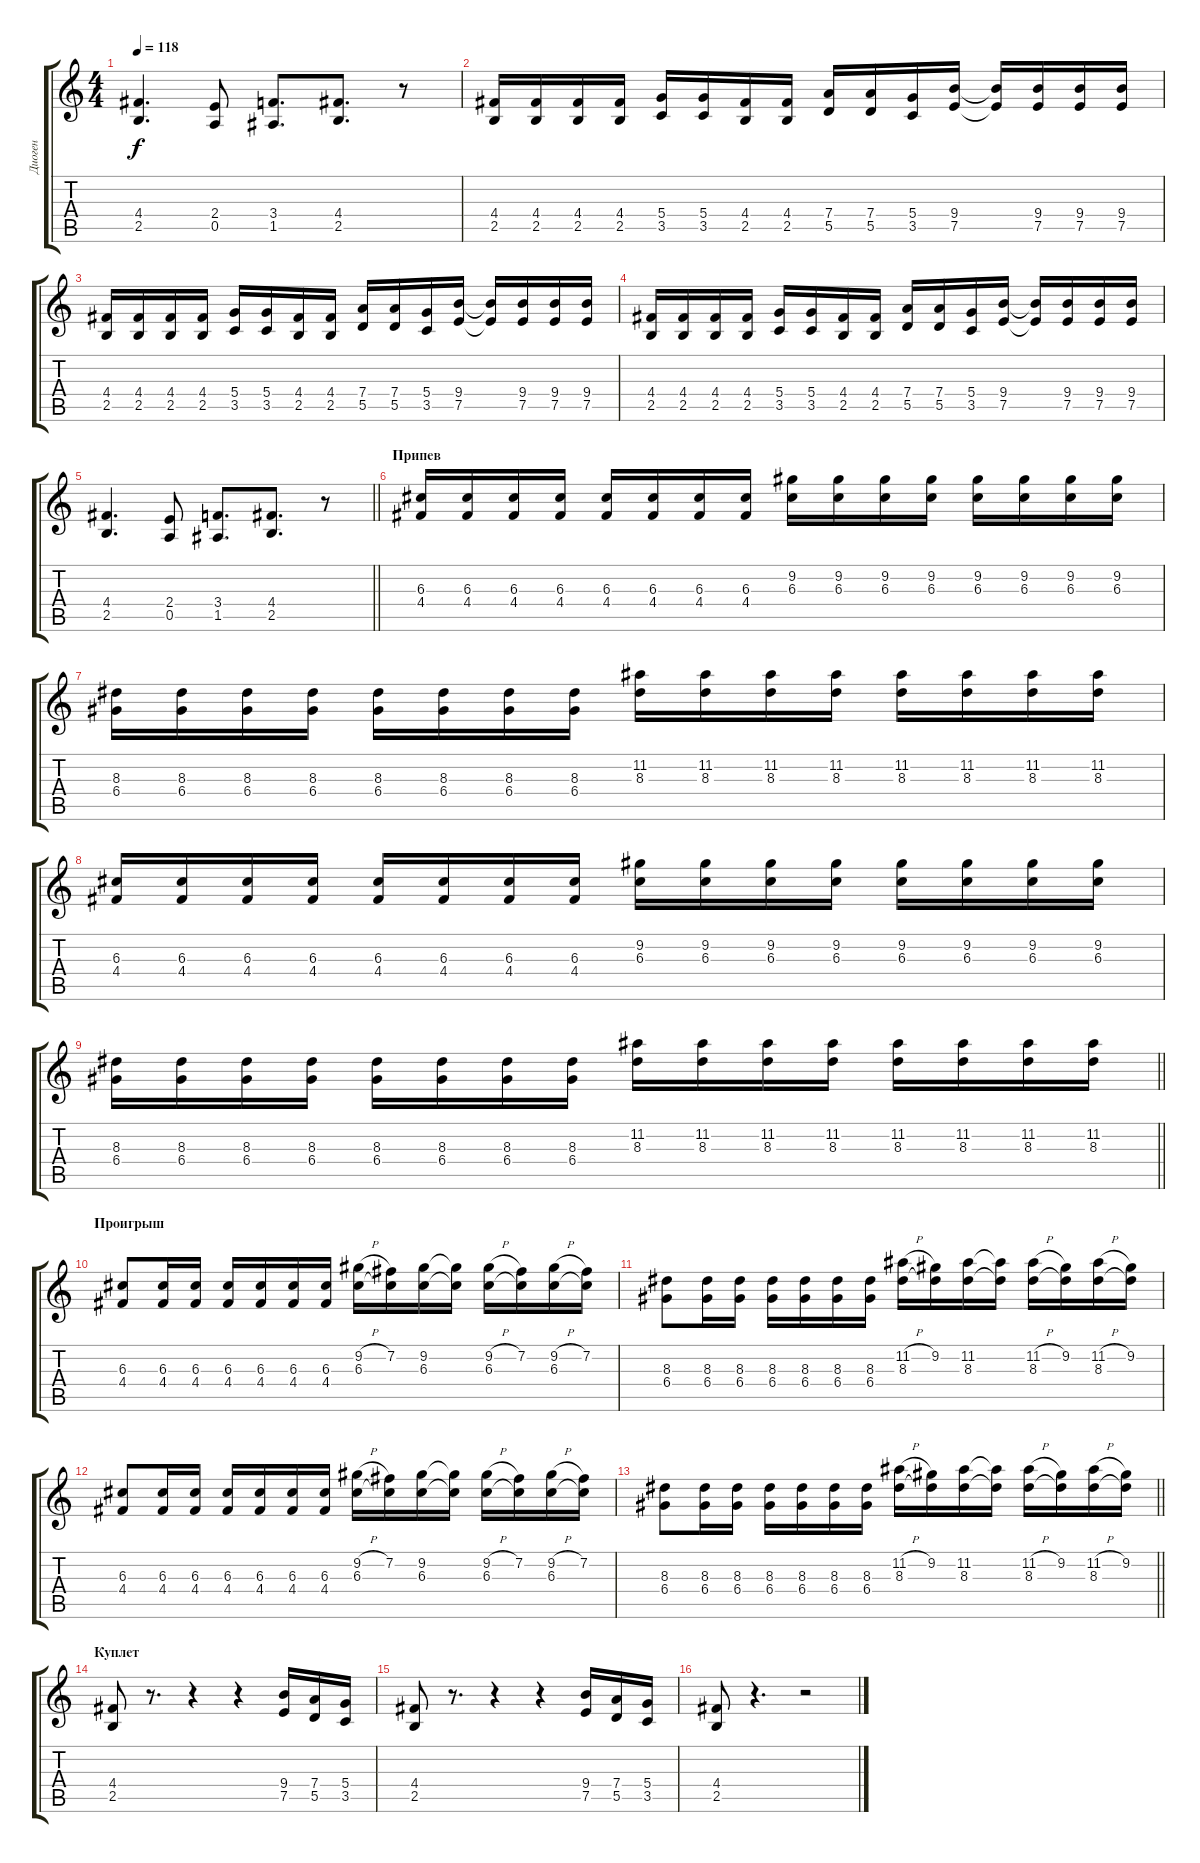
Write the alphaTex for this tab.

\track ("Диоген" "Диоген") {instrument overdrivenguitar}
\staff {score tabs}
\tuning (E4 B3 G3 D3 A2 E2) {hide}
\ts (4 4)
\tempo 118
\clef g2
\ks c
(4.4 2.5).4{d dy f} (2.4 0.5).8 (3.4 1.5).8{d} (4.4 2.5).8{d} r.8 |
(4.4 2.5).16 (4.4 2.5).16 (4.4 2.5).16 (4.4 2.5).16 (5.4 3.5).16 (5.4 3.5).16 (4.4 2.5).16 (4.4 2.5).16 (7.4 5.5).16 (7.4 5.5).16 (5.4 3.5).16 (9.4 7.5).16 (9.4{t} 7.5{t}).16 (9.4 7.5).16 (9.4 7.5).16 (9.4 7.5).16 |
(4.4 2.5).16 (4.4 2.5).16 (4.4 2.5).16 (4.4 2.5).16 (5.4 3.5).16 (5.4 3.5).16 (4.4 2.5).16 (4.4 2.5).16 (7.4 5.5).16 (7.4 5.5).16 (5.4 3.5).16 (9.4 7.5).16 (9.4{t} 7.5{t}).16 (9.4 7.5).16 (9.4 7.5).16 (9.4 7.5).16 |
(4.4 2.5).16 (4.4 2.5).16 (4.4 2.5).16 (4.4 2.5).16 (5.4 3.5).16 (5.4 3.5).16 (4.4 2.5).16 (4.4 2.5).16 (7.4 5.5).16 (7.4 5.5).16 (5.4 3.5).16 (9.4 7.5).16 (9.4{t} 7.5{t}).16 (9.4 7.5).16 (9.4 7.5).16 (9.4 7.5).16 |
\barLineRight lightlight
(4.4 2.5).4{d} (2.4 0.5).8 (3.4 1.5).8{d} (4.4 2.5).8{d} r.8 |
\section ("" "Припев")
(6.3 4.4).16 (6.3 4.4).16 (6.3 4.4).16 (6.3 4.4).16 (6.3 4.4).16 (6.3 4.4).16 (6.3 4.4).16 (6.3 4.4).16 (9.2 6.3).16 (9.2 6.3).16 (9.2 6.3).16 (9.2 6.3).16 (9.2 6.3).16 (9.2 6.3).16 (9.2 6.3).16 (9.2 6.3).16 |
(8.3 6.4).16 (8.3 6.4).16 (8.3 6.4).16 (8.3 6.4).16 (8.3 6.4).16 (8.3 6.4).16 (8.3 6.4).16 (8.3 6.4).16 (11.2 8.3).16 (11.2 8.3).16 (11.2 8.3).16 (11.2 8.3).16 (11.2 8.3).16 (11.2 8.3).16 (11.2 8.3).16 (11.2 8.3).16 |
(6.3 4.4).16 (6.3 4.4).16 (6.3 4.4).16 (6.3 4.4).16 (6.3 4.4).16 (6.3 4.4).16 (6.3 4.4).16 (6.3 4.4).16 (9.2 6.3).16 (9.2 6.3).16 (9.2 6.3).16 (9.2 6.3).16 (9.2 6.3).16 (9.2 6.3).16 (9.2 6.3).16 (9.2 6.3).16 |
\barLineRight lightlight
(8.3 6.4).16 (8.3 6.4).16 (8.3 6.4).16 (8.3 6.4).16 (8.3 6.4).16 (8.3 6.4).16 (8.3 6.4).16 (8.3 6.4).16 (11.2 8.3).16 (11.2 8.3).16 (11.2 8.3).16 (11.2 8.3).16 (11.2 8.3).16 (11.2 8.3).16 (11.2 8.3).16 (11.2 8.3).16 |
\section ("" "Проигрыш")
(6.3 4.4).8 (6.3 4.4).16 (6.3 4.4).16 (6.3 4.4).16 (6.3 4.4).16 (6.3 4.4).16 (6.3 4.4).16 (9.2{h} 6.3).16 (7.2 6.3{t}).16 (9.2 6.3).16 (9.2{t} 6.3{t}).16 (9.2{h} 6.3).16 (7.2 6.3{t}).16 (9.2{h} 6.3).16 (7.2 6.3{t}).16 |
(8.3 6.4).8 (8.3 6.4).16 (8.3 6.4).16 (8.3 6.4).16 (8.3 6.4).16 (8.3 6.4).16 (8.3 6.4).16 (11.2{h} 8.3).16 (9.2 8.3{t}).16 (11.2 8.3).16 (11.2{t} 8.3{t}).16 (11.2{h} 8.3).16 (9.2 8.3{t}).16 (11.2{h} 8.3).16 (9.2 8.3{t}).16 |
(6.3 4.4).8 (6.3 4.4).16 (6.3 4.4).16 (6.3 4.4).16 (6.3 4.4).16 (6.3 4.4).16 (6.3 4.4).16 (9.2{h} 6.3).16 (7.2 6.3{t}).16 (9.2 6.3).16 (9.2{t} 6.3{t}).16 (9.2{h} 6.3).16 (7.2 6.3{t}).16 (9.2{h} 6.3).16 (7.2 6.3{t}).16 |
\barLineRight lightlight
(8.3 6.4).8 (8.3 6.4).16 (8.3 6.4).16 (8.3 6.4).16 (8.3 6.4).16 (8.3 6.4).16 (8.3 6.4).16 (11.2{h} 8.3).16 (9.2 8.3{t}).16 (11.2 8.3).16 (11.2{t} 8.3{t}).16 (11.2{h} 8.3).16 (9.2 8.3{t}).16 (11.2{h} 8.3).16 (9.2 8.3{t}).16 |
\section ("" "Куплет")
(4.4 2.5).8 r.8{d} r.4 r.4 (9.4 7.5).16 (7.4 5.5).16 (5.4 3.5).16 |
(4.4 2.5).8 r.8{d} r.4 r.4 (9.4 7.5).16 (7.4 5.5).16 (5.4 3.5).16 |
(4.4 2.5).8 r.4{d} r.2
